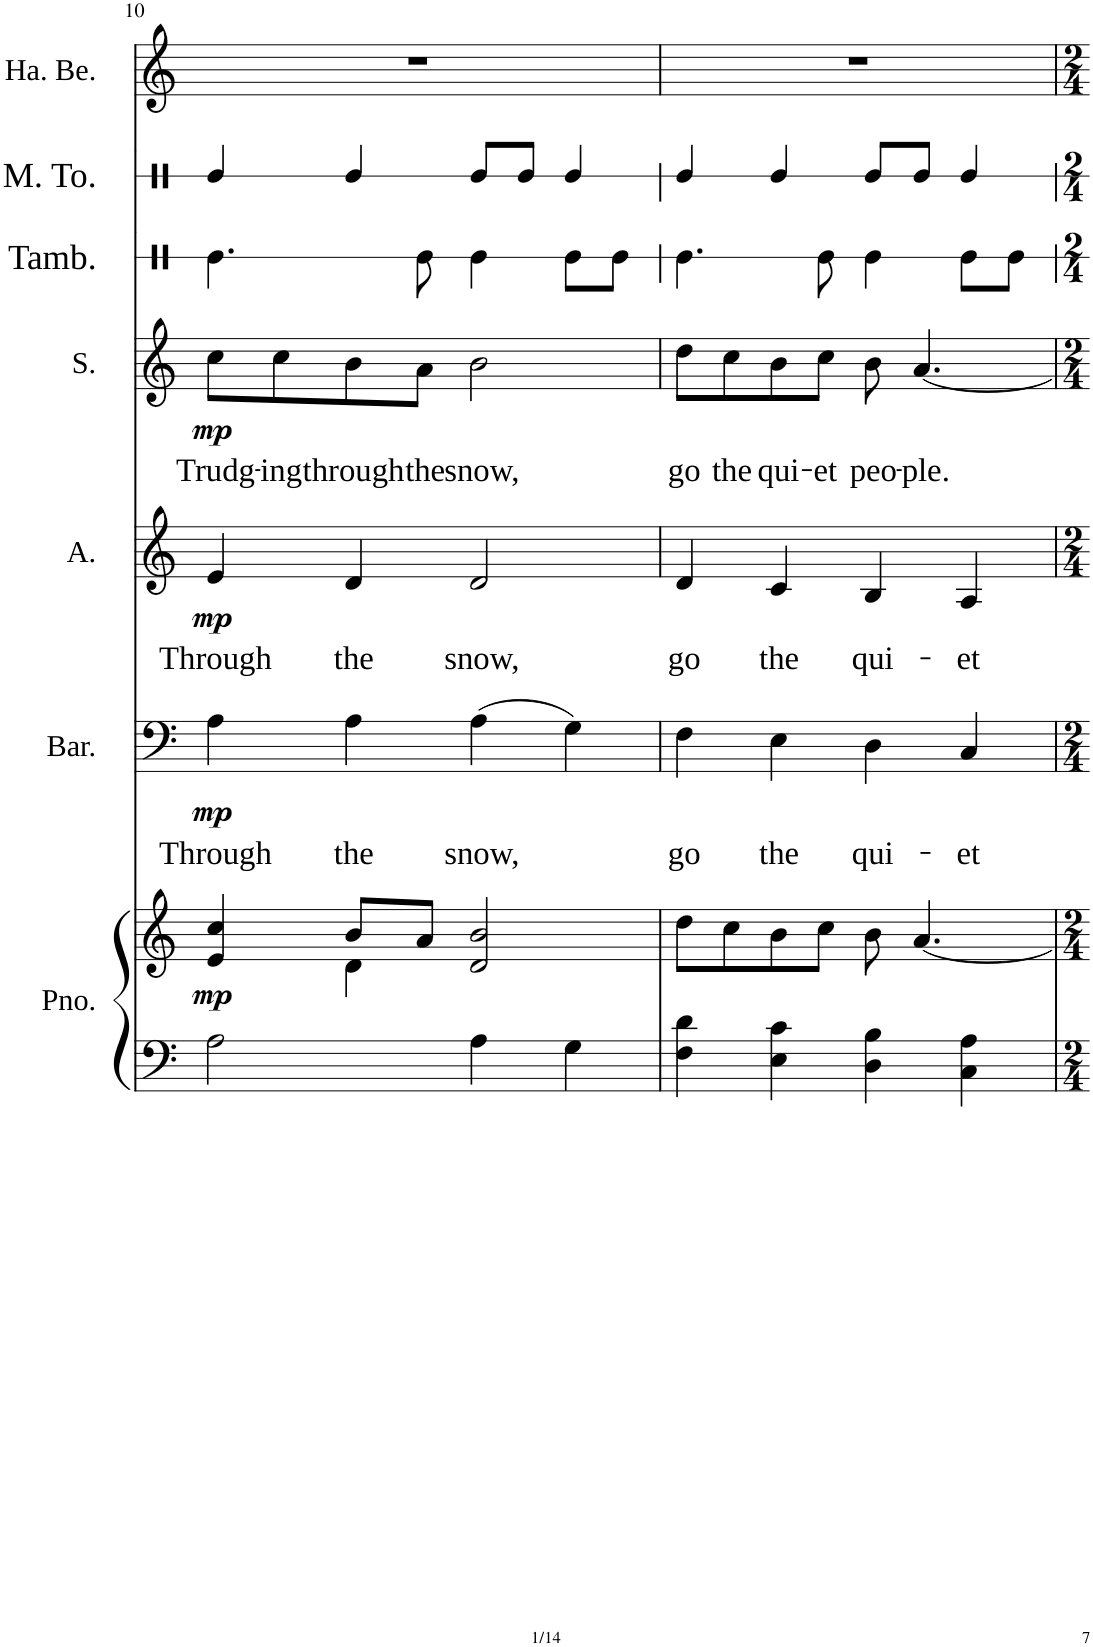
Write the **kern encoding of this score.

**kern	**kern	**dynam	**kern	**text	**dynam	**kern	**text	**dynam	**kern	**text	**dynam	**kern	**kern	**kern
*part7	*part7	*part7	*part6	*part6	*part6	*part5	*part5	*part5	*part4	*part4	*part4	*part3	*part2	*part1
*staff8	*staff7	*staff7/8	*staff6	*staff6	*staff6	*staff5	*staff5	*staff5	*staff4	*staff4	*staff4	*staff3	*staff2	*staff1
*I"Piano	*	*	*I"Baritone	*	*	*I"Alto	*	*	*I"Soprano	*	*	*I"Tambourine	*I"Mid Tom	*I"Hand Bells
*I'Pno.	*	*	*I'Bar.	*	*	*I'A.	*	*	*I'S.	*	*	*I'Tamb.	*I'M. To.	*I'Ha. Be.
!!LO:PB:g=z
*clefF4	*clefG2	*	*clefF4	*	*	*clefG2	*	*	*clefG2	*	*	*clefX	*clefX	*clefG2
*k[]	*k[]	*	*k[]	*	*	*k[]	*	*	*k[]	*	*	*k[]	*k[]	*k[]
*M4/4	*M4/4	*	*M4/4	*	*	*M4/4	*	*	*M4/4	*	*	*M4/4	*M4/4	*M4/4
=10	=10	=10	=10	=10	=10	=10	=10	=10	=10	=10	=10	=10	=10	=10
*	*^	*	*	*	*	*	*	*	*	*	*	*	*	*
!	!	!	!LO:DY:b	!	!LO:LY:b	!LO:DY:b	!	!LO:LY:b	!LO:DY:b	!	!LO:LY:b	!LO:DY:b	!	!	!
2A\	4e/ 4cc/	4ryy	mp	4A\	Through	mp	4e/	Through	mp	8cc\L	Trudg-	mp	4.Re\	4Re/	1r
!	!	!	!	!	!	!	!	!	!	!	!LO:LY:b	!	!	!	!
.	.	.	.	.	.	.	.	.	.	8cc\	-ing	.	.	.	.
!	!	!	!	!	!LO:LY:b	!	!	!LO:LY:b	!	!	!LO:LY:b	!	!	!	!
.	8b/L	4d\	.	4A\	the	.	4d/	the	.	8b\	through	.	.	4Re/	.
!	!	!	!	!	!	!	!	!	!	!	!LO:LY:b	!	!	!	!
.	8a/J	.	.	.	.	.	.	.	.	8a\J	the	.	8Re\	.	.
!	!	!	!	!	!LO:LY:b	!	!	!LO:LY:b	!	!	!LO:LY:b	!	!	!	!
4A\	2d/ 2b/	2ryy	.	(4A\	snow,	.	2d/	snow,	.	2b\	snow,	.	4Re\	8Re/L	.
.	.	.	.	.	.	.	.	.	.	.	.	.	.	8Re/J	.
4G\	.	.	.	4G\)	.	.	.	.	.	.	.	.	8Re\L	4Re/	.
.	.	.	.	.	.	.	.	.	.	.	.	.	8Re\J	.	.
*	*v	*v	*	*	*	*	*	*	*	*	*	*	*	*	*
=11	=11	=11	=11	=11	=11	=11	=11	=11	=11	=11	=11	=11	=11	=11
!	!	!	!	!LO:LY:b	!	!	!LO:LY:b	!	!	!LO:LY:b	!	!	!	!
4F\ 4d\	8dd\L	.	4F\	go	.	4d/	go	.	8dd\L	go	.	4.Re\	4Re/	1r
!	!	!	!	!	!	!	!	!	!	!LO:LY:b	!	!	!	!
.	8cc\	.	.	.	.	.	.	.	8cc\	the	.	.	.	.
!	!	!	!	!LO:LY:b	!	!	!LO:LY:b	!	!	!LO:LY:b	!	!	!	!
4E\ 4c\	8b\	.	4E\	the	.	4c/	the	.	8b\	qui-	.	.	4Re/	.
!	!	!	!	!	!	!	!	!	!	!LO:LY:b	!	!	!	!
.	8cc\J	.	.	.	.	.	.	.	8cc\J	et	.	8Re\	.	.
!	!	!	!	!LO:LY:b	!	!	!LO:LY:b	!	!	!LO:LY:b	!	!	!	!
4D\ 4B\	8b\	.	4D\	qui-	.	4B/	qui-	.	8b\	peo-	.	4Re\	8Re/L	.
!	!	!	!	!	!	!	!	!	!	!LO:LY:b	!	!	!	!
.	[4.a/	.	.	.	.	.	.	.	[4.a/	ple.	.	.	8Re/J	.
!	!	!	!	!LO:LY:b	!	!	!LO:LY:b	!	!	!	!	!	!	!
4C\ 4A\	.	.	4C/	et	.	4A/	et	.	.	.	.	8Re\L	4Re/	.
.	.	.	.	.	.	.	.	.	.	.	.	8Re\J	.	.
=	=	=	=	=	=	=	=	=	=	=	=	=	=	=
*-	*-	*-	*-	*-	*-	*-	*-	*-	*-	*-	*-	*-	*-	*-
